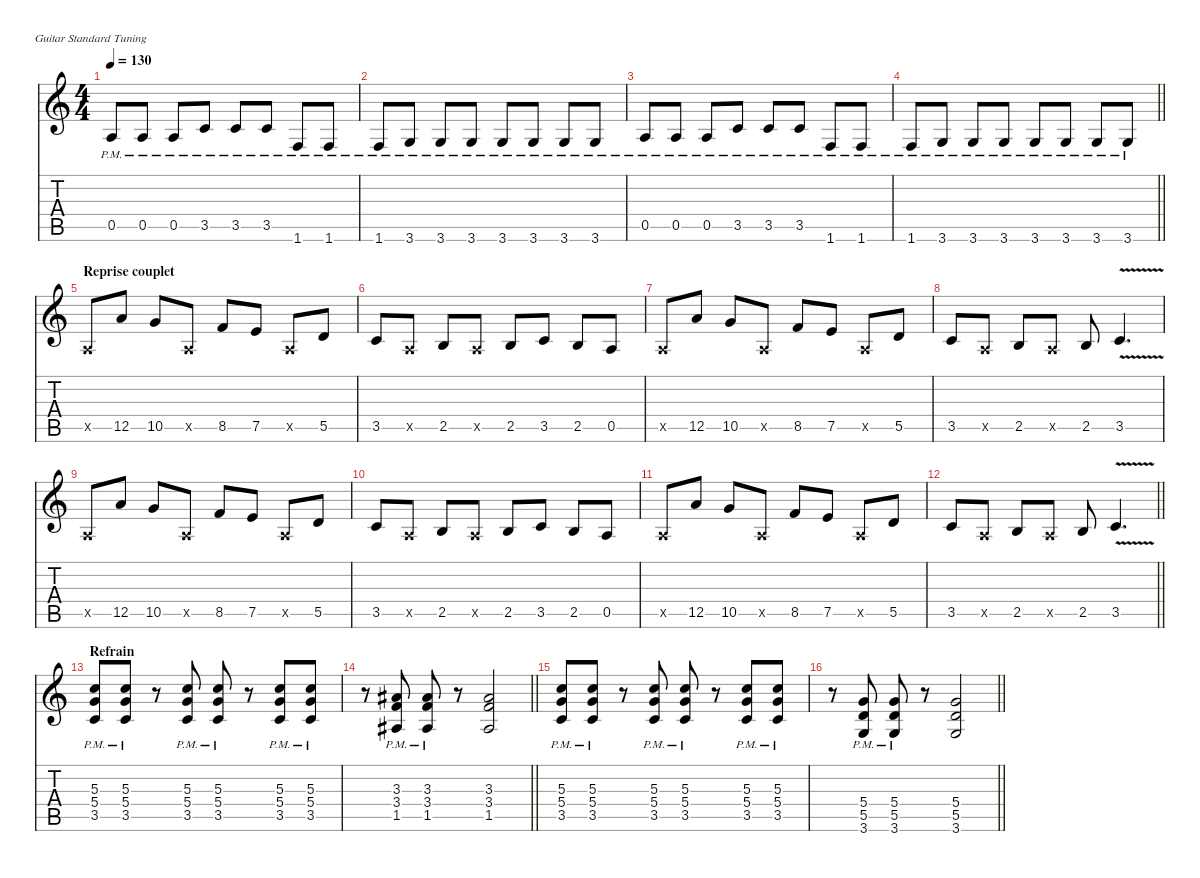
\defaultSystemsLayout 4
\hideDynamics
\bracketExtendMode nobrackets
\track ("Sylvain" " ") {instrument distortionguitar}
\staff {score tabs}
\tuning (E4 B3 G3 D3 A2 E2)
\ts (4 4)
\tempo 130
\clef g2
\ks c
0.5{pm}.8{dy mf} 0.5{pm}.8 0.5{pm}.8 3.5{pm}.8 3.5{pm}.8 3.5{pm}.8 1.6{pm}.8 1.6{pm}.8 |
1.6{pm}.8 3.6{pm}.8 3.6{pm}.8 3.6{pm}.8 3.6{pm}.8 3.6{pm}.8 3.6{pm}.8 3.6{pm}.8 |
0.5{pm}.8 0.5{pm}.8 0.5{pm}.8 3.5{pm}.8 3.5{pm}.8 3.5{pm}.8 1.6{pm}.8 1.6{pm}.8 |
\barLineRight lightlight
1.6{pm}.8 3.6{pm}.8 3.6{pm}.8 3.6{pm}.8 3.6{pm}.8 3.6{pm}.8 3.6{pm}.8 3.6{pm}.8 |
\section ("" "Reprise couplet")
0.5{x}.8 12.5.8 10.5.8 0.5{x}.8 8.5.8 7.5.8 0.5{x}.8 5.5.8 |
3.5.8 0.5{x}.8 2.5.8 0.5{x}.8 2.5.8 3.5.8 2.5.8 0.5.8 |
0.5{x}.8 12.5.8 10.5.8 0.5{x}.8 8.5.8 7.5.8 0.5{x}.8 5.5.8 |
3.5.8 0.5{x}.8 2.5.8 0.5{x}.8 2.5.8 3.5{v}.4{d} |
0.5{x}.8 12.5.8 10.5.8 0.5{x}.8 8.5.8 7.5.8 0.5{x}.8 5.5.8 |
3.5.8 0.5{x}.8 2.5.8 0.5{x}.8 2.5.8 3.5.8 2.5.8 0.5.8 |
0.5{x}.8 12.5.8 10.5.8 0.5{x}.8 8.5.8 7.5.8 0.5{x}.8 5.5.8 |
\barLineRight lightlight
3.5.8 0.5{x}.8 2.5.8 0.5{x}.8 2.5.8 3.5{v}.4{d} |
\section ("" "Refrain")
(5.3{pm} 5.4{pm} 3.5{pm}).8{dy f} (5.3{pm} 5.4{pm} 3.5{pm}).8 r.8 (5.3{pm} 5.4{pm} 3.5{pm}).8 (5.3{pm} 5.4{pm} 3.5{pm}).8 r.8 (5.3{pm} 5.4{pm} 3.5{pm}).8 (5.3{pm} 5.4{pm} 3.5{pm}).8 |
\barLineRight lightlight
r.8 (3.3{acc #} 3.4{pm} 1.5{pm acc #}).8 (3.3{acc #} 3.4{pm} 1.5{pm acc #}).8 r.8 (3.3{acc #} 3.4 1.5{acc #}).2 |
(5.3{pm} 5.4{pm} 3.5{pm}).8 (5.3{pm} 5.4{pm} 3.5{pm}).8 r.8 (5.3{pm} 5.4{pm} 3.5{pm}).8 (5.3{pm} 5.4{pm} 3.5{pm}).8 r.8 (5.3{pm} 5.4{pm} 3.5{pm}).8 (5.3{pm} 5.4{pm} 3.5{pm}).8 |
\barLineRight lightlight
r.8 (5.4{pm} 5.5{pm} 3.6).8 (5.4{pm} 5.5{pm} 3.6).8 r.8 (5.4 5.5 3.6).2
